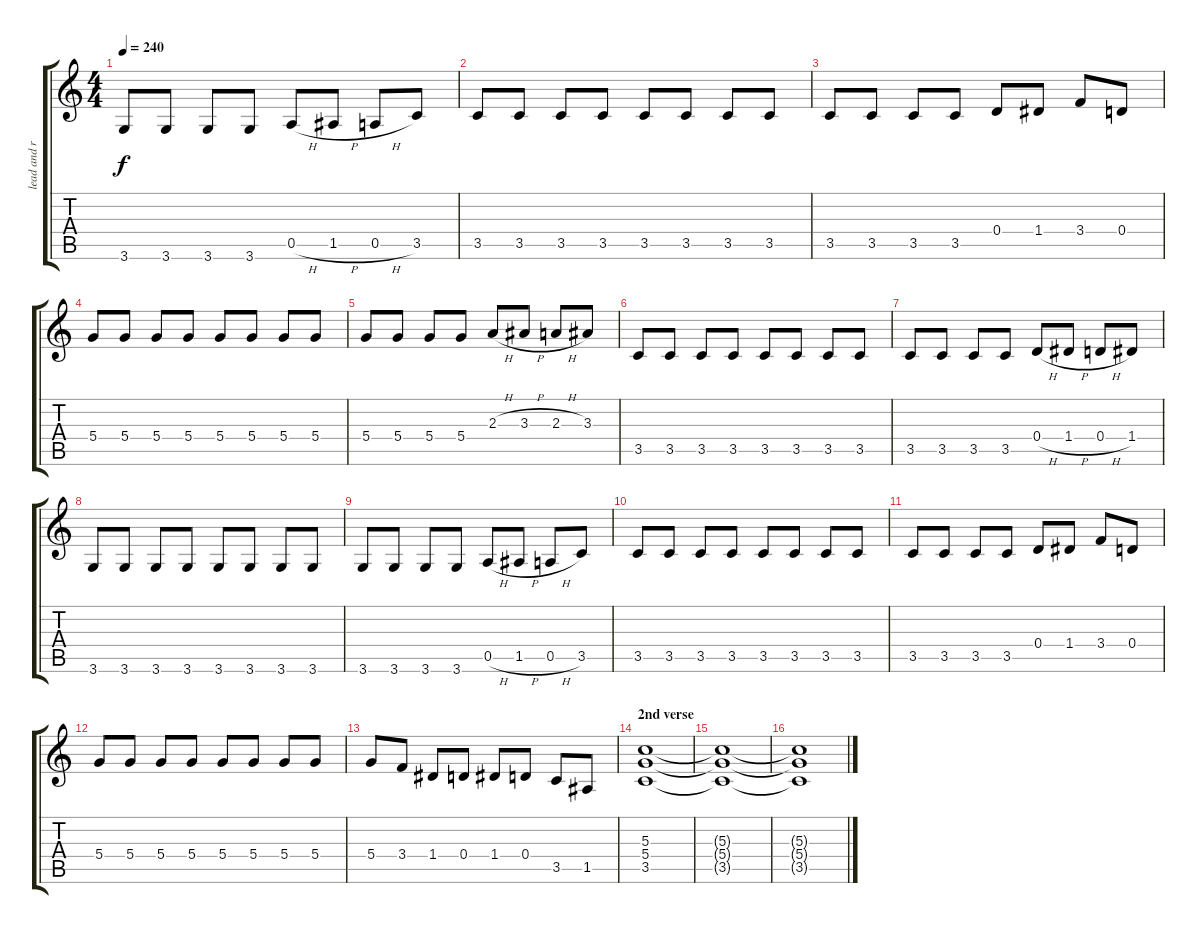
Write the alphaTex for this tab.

\track ("lead and rithm guitar(luca turilli)" "lead and r") {instrument distortionguitar}
\staff {score tabs}
\tuning (E4 B3 G3 D3 A2 E2) {hide}
\ts (4 4)
\tempo 240
\clef g2
\ks c
3.6.8{dy f} 3.6.8 3.6.8 3.6.8 0.5{h}.8 1.5{h}.8 0.5{h}.8 3.5.8 |
3.5.8 3.5.8 3.5.8 3.5.8 3.5.8 3.5.8 3.5.8 3.5.8 |
3.5.8 3.5.8 3.5.8 3.5.8 0.4.8 1.4.8 3.4.8 0.4.8 |
5.4.8 5.4.8 5.4.8 5.4.8 5.4.8 5.4.8 5.4.8 5.4.8 |
5.4.8 5.4.8 5.4.8 5.4.8 2.3{h}.8 3.3{h}.8 2.3{h}.8 3.3.8 |
3.5.8 3.5.8 3.5.8 3.5.8 3.5.8 3.5.8 3.5.8 3.5.8 |
3.5.8 3.5.8 3.5.8 3.5.8 0.4{h}.8 1.4{h}.8 0.4{h}.8 1.4.8 |
3.6.8 3.6.8 3.6.8 3.6.8 3.6.8 3.6.8 3.6.8 3.6.8 |
3.6.8 3.6.8 3.6.8 3.6.8 0.5{h}.8 1.5{h}.8 0.5{h}.8 3.5.8 |
3.5.8 3.5.8 3.5.8 3.5.8 3.5.8 3.5.8 3.5.8 3.5.8 |
3.5.8 3.5.8 3.5.8 3.5.8 0.4.8 1.4.8 3.4.8 0.4.8 |
5.4.8 5.4.8 5.4.8 5.4.8 5.4.8 5.4.8 5.4.8 5.4.8 |
5.4.8 3.4.8 1.4.8 0.4.8 1.4.8 0.4.8 3.5.8 1.5.8 |
\section ("" "2nd verse")
(5.3 5.4 3.5).1 |
(5.3{t} 5.4{t} 3.5{t}).1 |
(5.3{t} 5.4{t} 3.5{t}).1
